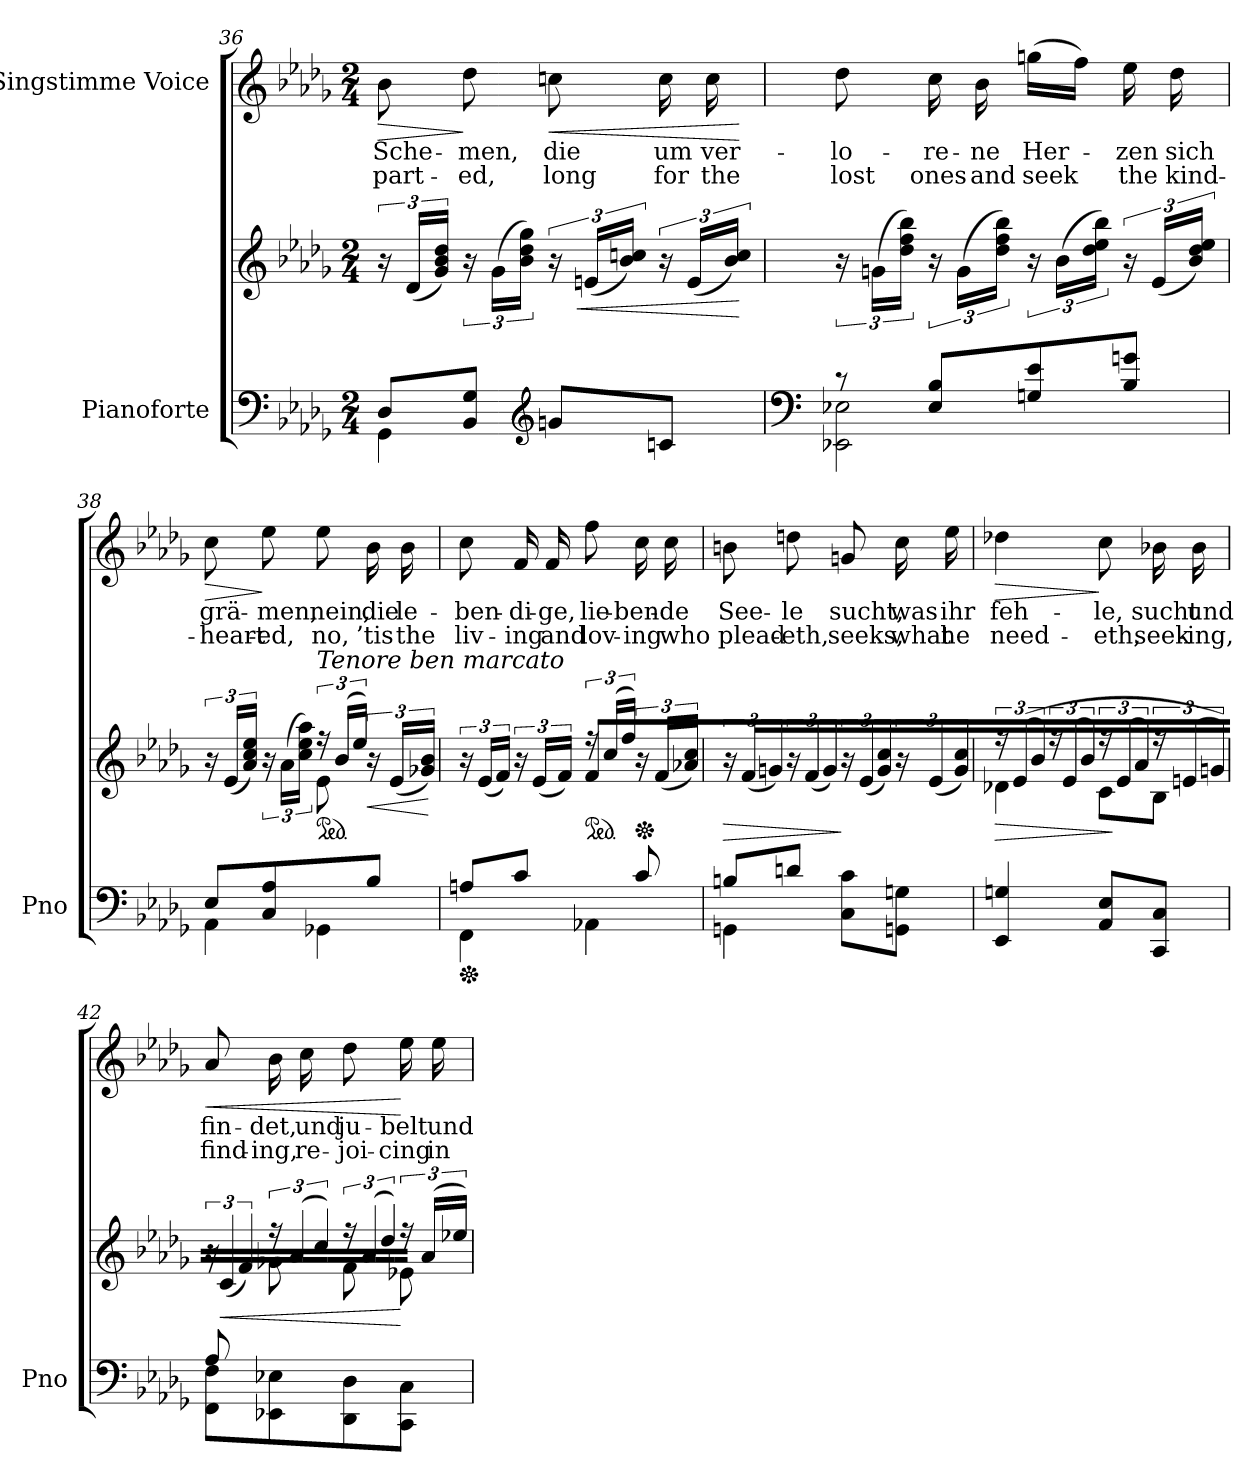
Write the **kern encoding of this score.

**kern	**kern	**dynam	**kern	**text	**text	**dynam
*part2	*part2	*part2	*part1	*part1	*part1	*part1
*staff3	*staff2	*staff2/3	*staff1	*staff1	*staff1	*staff1
*I"Pianoforte	*	*	*I"Singstimme Voice	*	*	*
*I'Pno	*	*	*	*	*	*
*clefF4	*clefG2	*	*clefG2	*	*	*
*k[b-e-a-d-g-]	*k[b-e-a-d-g-]	*	*k[b-e-a-d-g-]	*	*	*
*M2/4	*M2/4	*	*M2/4	*	*	*
=36	=36	=36	=36	=36	=36	=36
*^	*	*	*	*	*	*
!	!	!	!	!	!	!	!LO:HP:b
8D-/L	4GG-\	24r	.	8b-\	Sche-	-part-	>
.	.	(24d-/LL	.	.	.	.	.
.	.	24g-/ 24b-/ 24dd-/JJ)	.	.	.	.	.
8BB-/ 8G-/J	.	24r	.	8dd-\	-men,	-ed,	]
.	.	(24g-\LL	.	.	.	.	.
.	.	24b-\ 24dd-\ 24gg-\JJ)	.	.	.	.	.
*clefG2	*	*	*	*	*	*	*
!	!	!	!	!	!	!	!LO:HP:b
8gn/L	4ryy	24r	.	8ccn\	die	long	<
!	!	!	!LO:HP:b	!	!	!	!
.	.	(24en/LL	<	.	.	.	.
.	.	24b-/ 24ccn/JJ)	.	.	.	.	.
8cn/J	.	24r	.	16cc\	um	for	.
.	.	(24e/LL	.	.	.	.	.
.	.	.	.	16cc\	ver-	the	.
.	.	24b-/ 24cc/JJ)	.	.	.	.	.
*v	*v	*	*	*	*	*	*
.	.	[	.	.	.	[
=37	=37	=37	=37	=37	=37	=37
*clefF4	*	*	*	*	*	*
*^	*	*	*	*	*	*
8r	2EE-X\ 2E-X\	24r	.	8dd-\	-lo-	lost	.
.	.	(24gn\LL	.	.	.	.	.
.	.	24dd-\ 24ff\ 24bb-\JJ)	.	.	.	.	.
8E-/ 8B-/L	.	24r	.	16cc\	-re-	ones	.
.	.	(24g\LL	.	.	.	.	.
.	.	.	.	16b-\	-ne	and	.
.	.	24dd-\ 24ff\ 24bb-\JJ)	.	.	.	.	.
8Gn/ 8e-/	.	24r	.	(16ggn\LL	Her-	seek	.
.	.	(24b-\LL	.	.	.	.	.
.	.	.	.	16ff\JJ)	.	.	.
.	.	24dd-\ 24ee-\ 24bb-\JJ)	.	.	.	.	.
8B-/ 8gn/J	.	24r	.	16ee-\	-zen	the	.
.	.	(24e-/LL	.	.	.	.	.
.	.	.	.	16dd-\	sich	kind-	.
.	.	24b-/ 24dd-/ 24ee-/JJ)	.	.	.	.	.
=38	=38	=38	=38	=38	=38	=38	=38
*	*	*^	*	*	*	*	*
!	!	!	!	!	!	!	!	!LO:HP:b
8E-/L	4AA-\	24r	4ryy	.	8cc\	grä-	-heart-	>
.	.	(24e-/LL	.	.	.	.	.	.
.	.	24a-/ 24cc/ 24ee-/JJ)	.	.	.	.	.	.
8C/ 8A-/J	.	24r	.	.	8ee-\	-men,	-ed,	]
.	.	(24a-\LL	.	.	.	.	.	.
.	.	24cc\ 24ee-\ 24aa-\JJ)	.	.	.	.	.	.
*	*	*ped	*	*	*	*	*	*
!	!	!LO:TX:i:t=Tenore ben marcato	!	!	!	!	!	!
8ryy	4GG-X\	24r	(<8e-\L	.	8ee-\	nein,	no,	.
.	.	(24b-/LL	.	.	.	.	.	.
.	.	24ee-/JJ)	.	.	.	.	.	.
!	!	!	!	!LO:HP:b	!	!	!	!
8B-/J	.	24r	8ryy	<	16b-\	die	’tis	.
.	.	(24e-/LL	.	.	.	.	.	.
.	.	.	.	.	16b-\	le-	the	.
.	.	24g-X/ 24b-/JJ)	.	.	.	.	.	.
*v	*v	*	*	*	*	*	*	*
*	*v	*v	*	*	*	*	*
.	.	[	.	.	.	.
=39	=39	=39	=39	=39	=39	=39
*Xped	*	*	*	*	*	*
*^	*^	*	*	*	*	*
8An/L	4FF\	24r	4ryy	.	8cc\	-ben-	liv-	.
.	.	(24e-/LL	.	.	.	.	.	.
.	.	24f/JJ)	.	.	.	.	.	.
8c/J)	.	24r	.	.	16f/	-di-	-ing	.
.	.	(24e-/LL	.	.	.	.	.	.
.	.	.	.	.	16f/	-ge,	and	.
.	.	24f/JJ)	.	.	.	.	.	.
*	*	*ped	*	*	*	*	*	*
8ryy	4AA-X\	24r	(<8f\L	.	8ff\	lie-	lov-	.
.	.	(24cc/LL	.	.	.	.	.	.
.	.	24ff/JJ)	.	.	.	.	.	.
*	*	*Xped	*	*	*	*	*	*
8c/	.	24r	8ryy	.	16cc\	-ben-	-ing	.
.	.	(24f/LL	.	.	.	.	.	.
.	.	.	.	.	16cc\	-de	who	.
.	.	24a-X/ 24cc/JJ)	.	.	.	.	.	.
*	*	*v	*v	*	*	*	*	*
=40	=40	=40	=40	=40	=40	=40	=40
!	!	!	!LO:HP:b	!	!	!	!
8Bn/	4GGn\	24r	>	8bn\	See-	plead-	.
.	.	(24f/LL	.	.	.	.	.
.	.	24gn/JJ)	.	.	.	.	.
8dn/J)	.	24r	.	8ddn\	-le	-eth,	.
.	.	(24f/LL	.	.	.	.	.
.	.	24g/JJ)	.	.	.	.	.
8C\ 8c\L	4ryy	24r	]	8gn/	sucht,	seeks,	.
.	.	(24e-/LL	.	.	.	.	.
.	.	24g/ 24cc/JJ)	.	.	.	.	.
8GGn\ 8Gn\J	.	24r	.	16cc\	was	what	.
.	.	(24e-/LL	.	.	.	.	.
.	.	.	.	16ee-\	ihr	he	.
.	.	24g/ 24cc/JJ)	.	.	.	.	.
*v	*v	*	*	*	*	*	*
=41	=41	=41	=41	=41	=41	=41
!	!	!LO:HP:b	!	!	!	!LO:HP:b
*	*^	*	*	*	*	*
4EE-/ 4Gn/	24r	4d-X\	>	4dd-X\	feh-	need-	>
.	(<(24e-/LL	.	.	.	.	.	.
.	24b-/JJ)	.	.	.	.	.	.
.	24r	.	.	.	.	.	.
.	(<24e-/LL	.	.	.	.	.	.
.	24b-/JJ)	.	.	.	.	.	.
8AA-/ 8E-/L	24r	8c\L	.	8cc\	-le,	-eth,	]
.	(<24e-/LL	.	]	.	.	.	.
.	24a-/JJ)	.	.	.	.	.	.
8CC/ 8C/J	24r	8B-\J	.	16b-X\	sucht	seek-	.
.	(<24en/LL	.	.	.	.	.	.
.	.	.	.	16b-\	und	-ing,	.
.	24gn/JJ))	.	.	.	.	.	.
=42	=42	=42	=42	=42	=42	=42	=42
*^	*	*	*	*	*	*	*
!	!	!	!	!	!	!	!	!LO:HP:b
8A-/L	8FF\ 8F\L	24r	8ryy	.	8a-/	fin-	find-	<
!	!	!	!	!LO:HP:b	!	!	!	!
.	.	(<24c/LL	.	<	.	.	.	.
.	.	24f/JJ)	.	.	.	.	.	.
4.ryy	8EE-X\ 8E-X\	24r	8g-X\	.	16b-\	-det,	-ing,	.
.	.	(<24a-/LL	.	.	.	.	.	.
.	.	.	.	.	16cc\	und	re-	.
.	.	24cc/JJ)	.	.	.	.	.	.
.	8DD-\ 8D-\	24r	8f\	.	8dd-\	ju-	-joi-	.
.	.	(<24a-/LL	.	.	.	.	.	.
.	.	24dd-/JJ)	.	.	.	.	.	.
.	8CC\ 8C\J	24r	8e-X\J	[	16ee-\	-belt	-cing	[
.	.	(<24a-/LL	.	.	.	.	.	.
.	.	.	.	.	16ee-\	und	in	.
.	.	24ee-X/JJ)	.	.	.	.	.	.
*v	*v	*	*	*	*	*	*	*
*	*v	*v	*	*	*	*	*
=	=	=	=	=	=	=
*-	*-	*-	*-	*-	*-	*-
